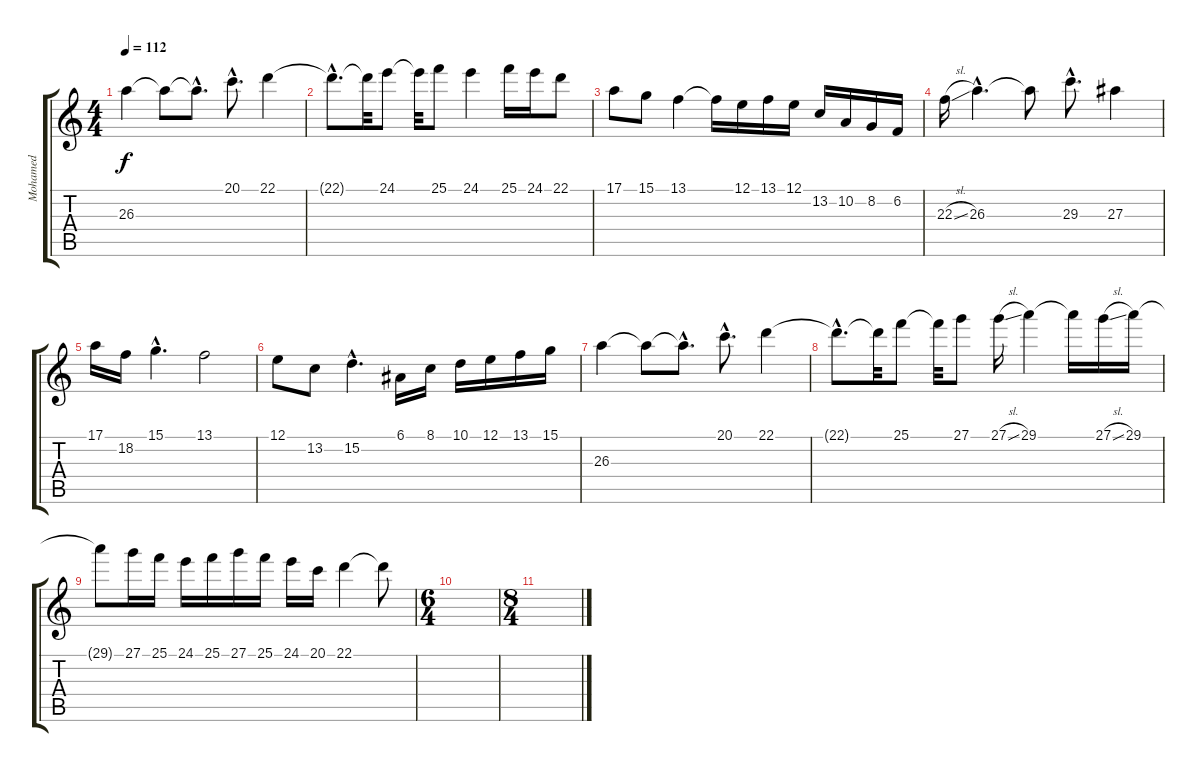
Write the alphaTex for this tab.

\track ("Mohamed" "Mohamed") {instrument violin}
\staff {score tabs}
\tuning (E4 B3 G3 D3 A2 E2) {hide}
\ts (4 4)
\tempo 112
\clef g2
\ks c
26.3.4{dy f} 26.3{t}.8 26.3{hac t}.8{d} 20.1{hac}.8{d} 22.1.4 |
22.1{hac t}.8{d} 22.1{t}.32 24.1.8 24.1{t}.32 25.1.8 24.1.4 25.1.16 24.1.16 22.1.8 |
17.1.8 15.1.8 13.1.4 13.1{t}.16 12.1.16 13.1.16 12.1.16 13.2.16 10.2.16 8.2.16 6.2.16 |
22.3{sl}.16 26.3{hac}.4{d} 26.3{t}.8 29.3{hac}.8{d} 27.3.4 |
17.1.16 18.2.16 15.1{hac}.4{d} 13.1.2 |
12.1.8 13.2.8 15.2{hac}.4{d} 6.1.16 8.1.16 10.1.16 12.1.16 13.1.16 15.1.16 |
26.3.4 26.3{t}.8 26.3{hac t}.8{d} 20.1{hac}.8{d} 22.1.4 |
22.1{hac t}.8{d} 22.1{t}.32 25.1.8 25.1{t}.32 27.1.8 27.1{sl}.16 29.1.4 29.1{t}.16 27.1{sl}.16 29.1.16 |
29.1{t}.8 27.1.16 25.1.16 24.1.16 25.1.16 27.1.16 25.1.16 24.1.16 20.1.16 22.1.4 22.1{t}.8 |
\ts (6 4)
|
\ts (8 4)
